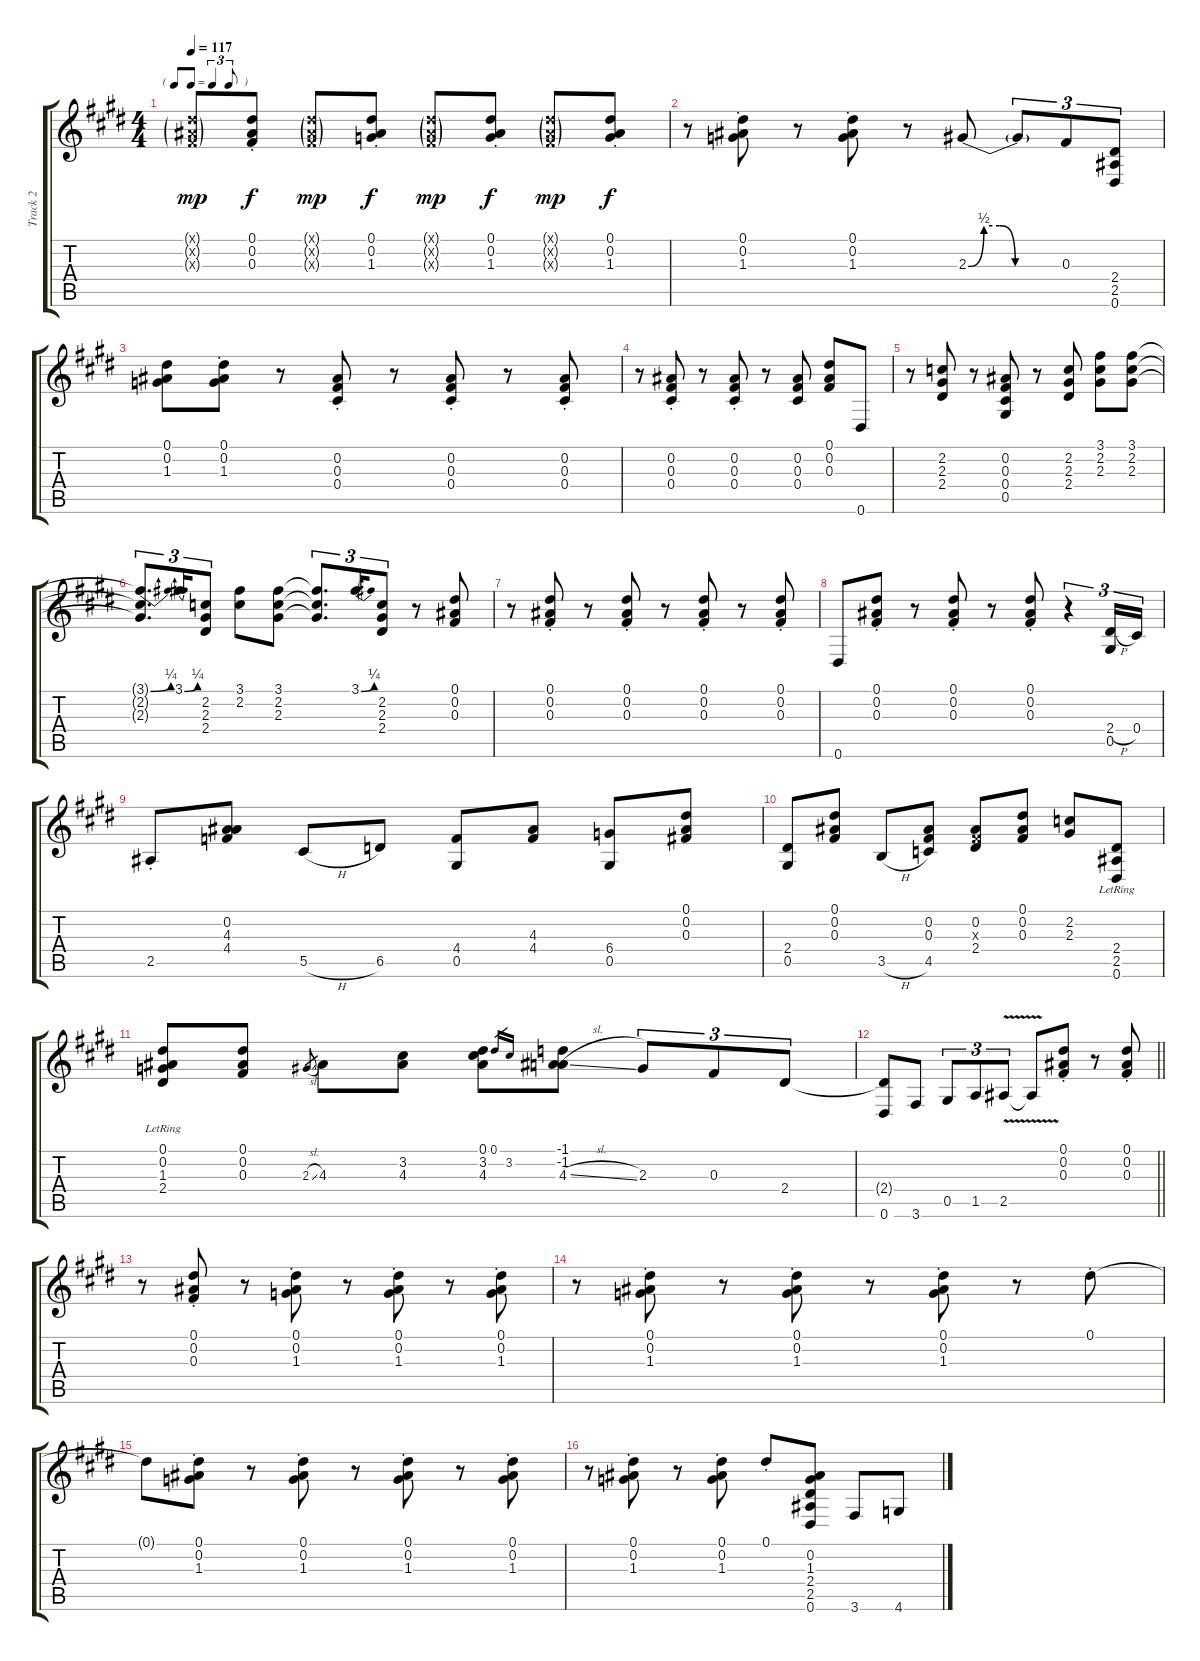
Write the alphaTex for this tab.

\track ("Track 2" "Track 2") {instrument electricguitarjazz}
\staff {score tabs}
\tuning (Eb4 Bb3 Gb3 Db3 Ab2 Eb2) {hide}
\ts (4 4)
\tf triplet8th
\tempo 117
\clef g2
\ks e
(0.1{g x} 0.2{g x} 0.3{g x}).8{dy mp} (0.1{st} 0.2{st} 0.3{st}).8{dy f} (0.1{g x} 0.2{g x} 0.3{g x}).8{dy mp} (0.1{st} 0.2{st} 1.3{st}).8{dy f} (0.1{g x} 0.2{g x} 0.3{g x}).8{dy mp} (0.1{st} 0.2{st} 1.3{st}).8{dy f} (0.1{g x} 0.2{g x} 0.3{g x}).8{dy mp} (0.1{st} 0.2{st} 1.3{st}).8{dy f} |
r.8 (0.1{st} 0.2{st} 1.3{st}).8 r.8 (0.1{st} 0.2{st} 1.3{st}).8 r.8 2.3{be (custom 0 0 10 2 20 2 30 0 60 0)}.8 2.3{t}.8{tu (3 2)} 0.3.8{tu (3 2)} (2.4 2.5 0.6).8{tu (3 2)} |
(0.1 0.2 1.3).8 (0.1{st} 0.2{st} 1.3{st}).8 r.8 (0.2{st} 0.3{st} 0.4).8 r.8 (0.2{st} 0.3{st} 0.4).8 r.8 (0.2{st} 0.3{st} 0.4).8 |
r.8 (0.2{st} 0.3{st} 0.4).8 r.8 (0.2{st} 0.3{st} 0.4).8 r.8 (0.2 0.3 0.4).8 (0.1 0.2 0.3).8 0.6.8 |
r.8 (2.2 2.3 2.4).8 r.8 (0.2 0.3 0.4 0.5).8 r.8 (2.2 2.3 2.4).8 (3.1 2.2 2.3).8 (3.1 2.2 2.3).8 |
(3.1{be (bend 0 0 60 1) t} 2.2{t} 2.3{t}).8{d tu (3 2)} 3.1{be (bend 0 0 60 1)}.16{tu (3 2)} (2.2 2.3 2.4).8{tu (3 2)} (3.1 2.2).8 (3.1 2.2 2.3).8 (3.1{t} 2.2{t} 2.3{t}).8{d tu (3 2)} 3.1{be (bend 0 0 60 1)}.16{tu (3 2)} (2.2 2.3 2.4).8{tu (3 2)} r.8 (0.1 0.2 0.3).8 |
r.8 (0.1{st} 0.2{st} 0.3{st}).8 r.8 (0.1{st} 0.2{st} 0.3{st}).8 r.8 (0.1{st} 0.2{st} 0.3{st}).8 r.8 (0.1{st} 0.2{st} 0.3{st}).8 |
0.6.8 (0.1{st} 0.2{st} 0.3{st}).8 r.8 (0.1{st} 0.2{st} 0.3{st}).8 r.8 (0.1{st} 0.2{st} 0.3{st}).8 r.4{tu (3 2)} (2.4{h} 0.5).16{tu (3 2)} 0.4.16{tu (3 2)} |
2.5{st}.8 (0.2 4.3 4.4).8 5.5{h}.8 6.5.8 (4.4 0.5).8 (4.3 4.4).8 (6.4 0.5).8 (0.1 0.2 0.3).8 |
(2.4 0.5).8 (0.1 0.2 0.3).8 3.5{h}.8 (0.2 0.3 4.5).8 (0.2 0.3{x} 2.4).8 (0.1 0.2 0.3).8 (2.2 2.3).8 (2.4{lr} 2.5{lr} 0.6{lr}).8 |
(0.1{lr} 0.2{lr} 1.3{lr} 2.4{lr}).8 (0.1 0.2 0.3).8 2.3{sl}.8{gr} 4.3.8 (3.2 4.3).8 (0.1 3.2 4.3).8 0.1.16{gr} 3.2.16{gr} (-1.1 -1.2 4.3{sl}).8 2.3.8{tu (3 2)} 0.3.8{tu (3 2)} 2.4.8{tu (3 2)} |
\barLineRight lightlight
(2.4{t} 0.6).8 3.6.8 0.5.8{tu (3 2)} 1.5.8{tu (3 2)} 2.5{v}.8{tu (3 2)} 2.5{t}.8 (0.1{st} 0.2{st} 0.3{st}).8 r.8 (0.1{st} 0.2{st} 0.3{st}).8 |
r.8 (0.1{st} 0.2{st} 0.3{st}).8 r.8 (0.1{st} 0.2{st} 1.3{st}).8 r.8 (0.1{st} 0.2{st} 1.3{st}).8 r.8 (0.1{st} 0.2{st} 1.3{st}).8 |
r.8 (0.1{st} 0.2{st} 1.3{st}).8 r.8 (0.1{st} 0.2{st} 1.3{st}).8 r.8 (0.1{st} 0.2{st} 1.3{st}).8 r.8 0.1{st}.8 |
0.1{t}.8 (0.1{st} 0.2{st} 1.3{st}).8 r.8 (0.1{st} 0.2{st} 1.3{st}).8 r.8 (0.1{st} 0.2{st} 1.3{st}).8 r.8 (0.1{st} 0.2{st} 1.3{st}).8 |
r.8 (0.1{st} 0.2{st} 1.3{st}).8 r.8 (0.1{st} 0.2{st} 1.3{st}).8 0.1{st}.8 (0.2 1.3 2.4 2.5 0.6).8 3.6.8 4.6.8
